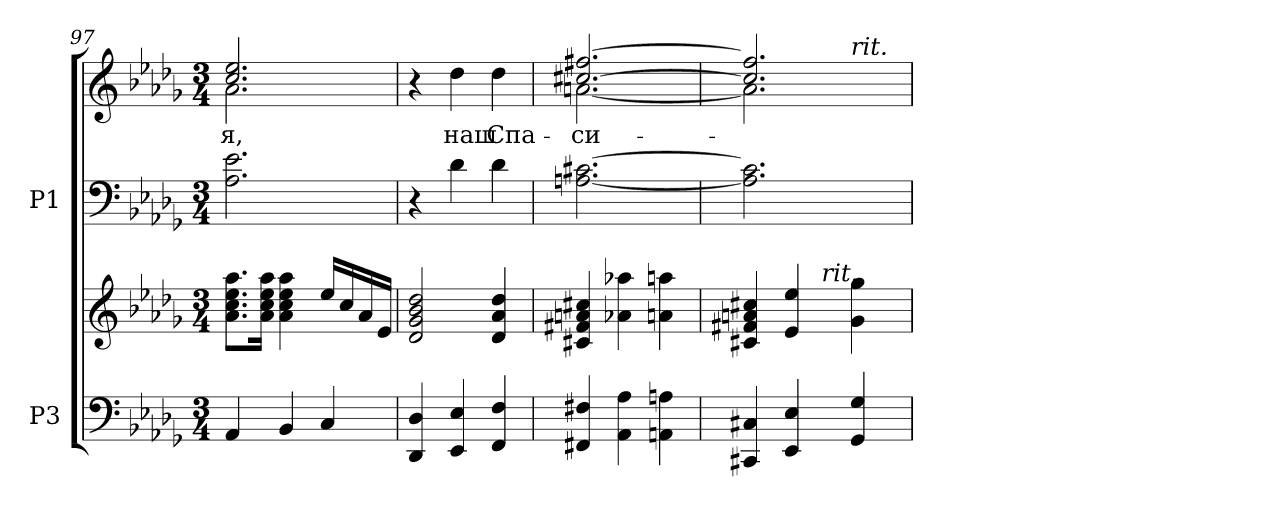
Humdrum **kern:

**kern	**kern	**kern	**kern	**text
*part2	*part2	*part1	*part1	*part1
*staff4	*staff3	*staff2	*staff1	*staff1
*I"P3	*	*I"P1	*	*
*clefF4	*clefG2	*clefF4	*clefG2	*
*k[b-e-a-d-g-]	*k[b-e-a-d-g-]	*k[b-e-a-d-g-]	*k[b-e-a-d-g-]	*
*D-:	*D-:	*D-:	*D-:	*
*M3/4	*M3/4	*M3/4	*M3/4	*
=97	=97	=97	=97	=97
!	!	!	!	!LO:LY:b:color=#000000
*	*	*	*^	*
4AA-i/	8.a-i\ 8.cci 8.ee-i 8.aa-iL	2.A-i\ 2.e-i	2.cci/ 2.ee-i	2.a-i\	-я,
.	16a-i\ 16cci 16ee-i 16aa-iJk	.	.	.	.
4BB-i/	4a-i\ 4cci 4ee-i 4aa-i	.	.	.	.
4Ci/	16ee-i/LL	.	.	.	.
.	16cci/	.	.	.	.
.	16a-i/	.	.	.	.
.	16e-i/JJ	.	.	.	.
*	*	*	*v	*v	*
=98	=98	=98	=98	=98
4DD-i/ 4D-i	2d-i/ 2g-i 2b-i 2dd-i	4r	4r	.
!	!	!	!	!LO:LY:b:color=#000000
4EE-i/ 4E-i	.	4d-i\	4dd-i\	наш
!	!	!	!	!LO:LY:b:color=#000000
4FFi/ 4Fi	4d-i/ 4a-i 4dd-i	4d-i\	4dd-i\	Спа-
!!LO:LB:g=z
=99	=99	=99	=99	=99
!	!	!	!	!LO:LY:b:color=#000000
*	*	*	*^	*
4FF#Xi/ 4F#Xi	4c#Xi/ 4f#Xi 4ani 4cc#Xi	[<2.Ani\ [>2.c#Xi	[>2.cc#Xi/ [>2.ff#Xi	[<2.ani\	-си-
4AA-i\ 4A-i	4a-Xi\ 4aa-Xi	.	.	.	.
4AAni\ 4Ani	4ani\ 4aani	.	.	.	.
=100	=100	=100	=100	=100	=100
*	*^	*	*	*^	*
4CC#Xi/ 4C#Xi	4c#Xi/ 4f#Xi 4ani 4cc#Xi	4ryy	2.Ai\] 2.c#i]	2.cc#i/] 2.ff#i]	2.ai\]	2ryy	.
4EE-i/ 4E-i	4e-i/ 4ee-i	16ryy	.	.	.	.	.
.	.	32ryy	.	.	.	.	.
.	.	128..ryy	.	.	.	.	.
!	!	!LO:TX:a:i:t=rit.	!	!	!	!	!
.	.	4ryy	.	.	.	.	.
!	!	!	!	!	!	!LO:TX:a:i:t=rit.	!
4GG-i/ 4G-i	4g-i\ 4gg-i	.	.	.	.	4ryy	.
.	.	8ryy	.	.	.	.	.
.	.	64ryy	.	.	.	.	.
.	.	512ryy	.	.	.	.	.
*	*v	*v	*	*v	*v	*v	*
=	=	=	=	=
*-	*-	*-	*-	*-
